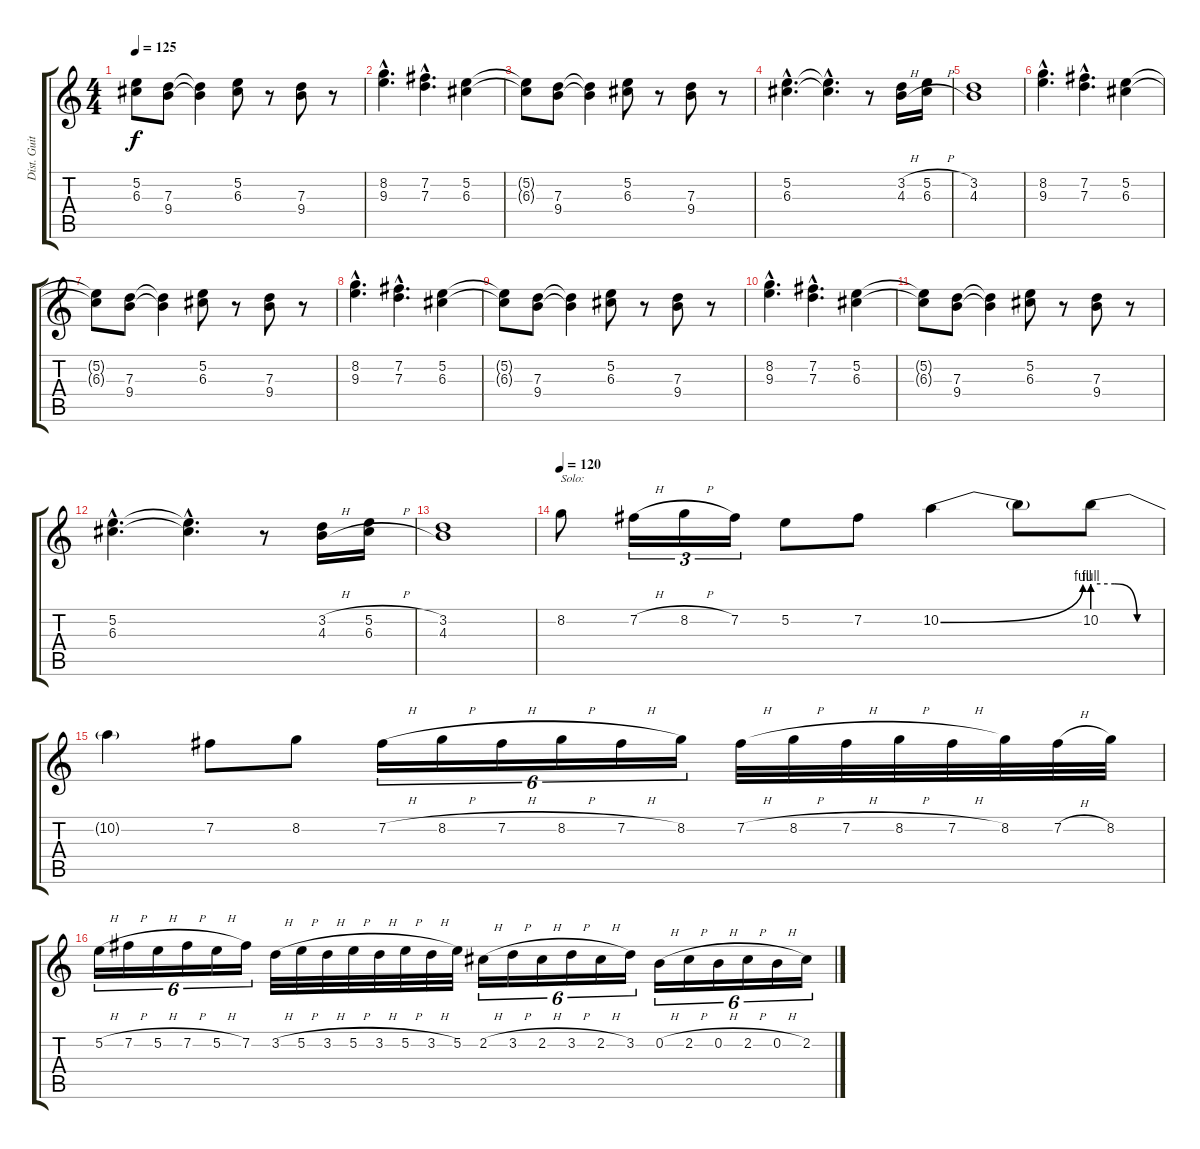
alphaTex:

\track ("Dist. Guitar 1" "Dist. Guit") {instrument overdrivenguitar}
\staff {score tabs}
\tuning (E4 B3 G3 D3 A2 E2) {hide}
\ts (4 4)
\tempo 125
\clef g2
\ks c
(5.2{t} 6.3{t}).8{dy f} (7.3 9.4).8 (7.3{t} 9.4{t}).4 (5.2 6.3).8 r.8 (7.3 9.4).8 r.8 |
(8.2{hac} 9.3{hac}).4{d} (7.2{hac} 7.3{hac}).4{d} (5.2 6.3).4 |
(5.2{t} 6.3{t}).8 (7.3 9.4).8 (7.3{t} 9.4{t}).4 (5.2 6.3).8 r.8 (7.3 9.4).8 r.8 |
(5.2{hac} 6.3{hac}).4{d} (5.2{hac t} 6.3{hac t}).4{d} r.8 (3.2{h} 4.3{h}).16 (5.2{h} 6.3{h}).16 |
(3.2 4.3).1 |
(8.2{hac} 9.3{hac}).4{d} (7.2{hac} 7.3{hac}).4{d} (5.2 6.3).4 |
(5.2{t} 6.3{t}).8 (7.3 9.4).8 (7.3{t} 9.4{t}).4 (5.2 6.3).8 r.8 (7.3 9.4).8 r.8 |
(8.2{hac} 9.3{hac}).4{d} (7.2{hac} 7.3{hac}).4{d} (5.2 6.3).4 |
(5.2{t} 6.3{t}).8 (7.3 9.4).8 (7.3{t} 9.4{t}).4 (5.2 6.3).8 r.8 (7.3 9.4).8 r.8 |
(8.2{hac} 9.3{hac}).4{d} (7.2{hac} 7.3{hac}).4{d} (5.2 6.3).4 |
(5.2{t} 6.3{t}).8 (7.3 9.4).8 (7.3{t} 9.4{t}).4 (5.2 6.3).8 r.8 (7.3 9.4).8 r.8 |
(5.2{hac} 6.3{hac}).4{d} (5.2{hac t} 6.3{hac t}).4{d} r.8 (3.2{h} 4.3{h}).16 (5.2{h} 6.3{h}).16 |
(3.2 4.3).1 |
\tempo 120
8.2.8{txt "Solo:" volume 16 instrument overdrivenguitar} 7.2{h}.16{tu (3 2)} 8.2{h}.16{tu (3 2)} 7.2.16{tu (3 2)} 5.2.8 7.2.8 10.2{be (bend 0 0 60 4)}.4 10.2{t}.8 10.2{be (custom 0 4 20 4 40 0 60 0)}.8 |
10.2{t}.4 7.2.8 8.2.8 7.2{h}.16{tu (6 4)} 8.2{h}.16{tu (6 4)} 7.2{h}.16{tu (6 4)} 8.2{h}.16{tu (6 4)} 7.2{h}.16{tu (6 4)} 8.2.16{tu (6 4)} 7.2{h}.32 8.2{h}.32 7.2{h}.32 8.2{h}.32 7.2{h}.32 8.2.32 7.2{h}.32 8.2.32 |
5.2{h}.16{tu (6 4)} 7.2{h}.16{tu (6 4)} 5.2{h}.16{tu (6 4)} 7.2{h}.16{tu (6 4)} 5.2{h}.16{tu (6 4)} 7.2.16{tu (6 4)} 3.2{h}.32 5.2{h}.32 3.2{h}.32 5.2{h}.32 3.2{h}.32 5.2{h}.32 3.2{h}.32 5.2.32 2.2{h}.16{tu (6 4)} 3.2{h}.16{tu (6 4)} 2.2{h}.16{tu (6 4)} 3.2{h}.16{tu (6 4)} 2.2{h}.16{tu (6 4)} 3.2.16{tu (6 4)} 0.2{h}.16{tu (6 4)} 2.2{h}.16{tu (6 4)} 0.2{h}.16{tu (6 4)} 2.2{h}.16{tu (6 4)} 0.2{h}.16{tu (6 4)} 2.2.16{tu (6 4)}
